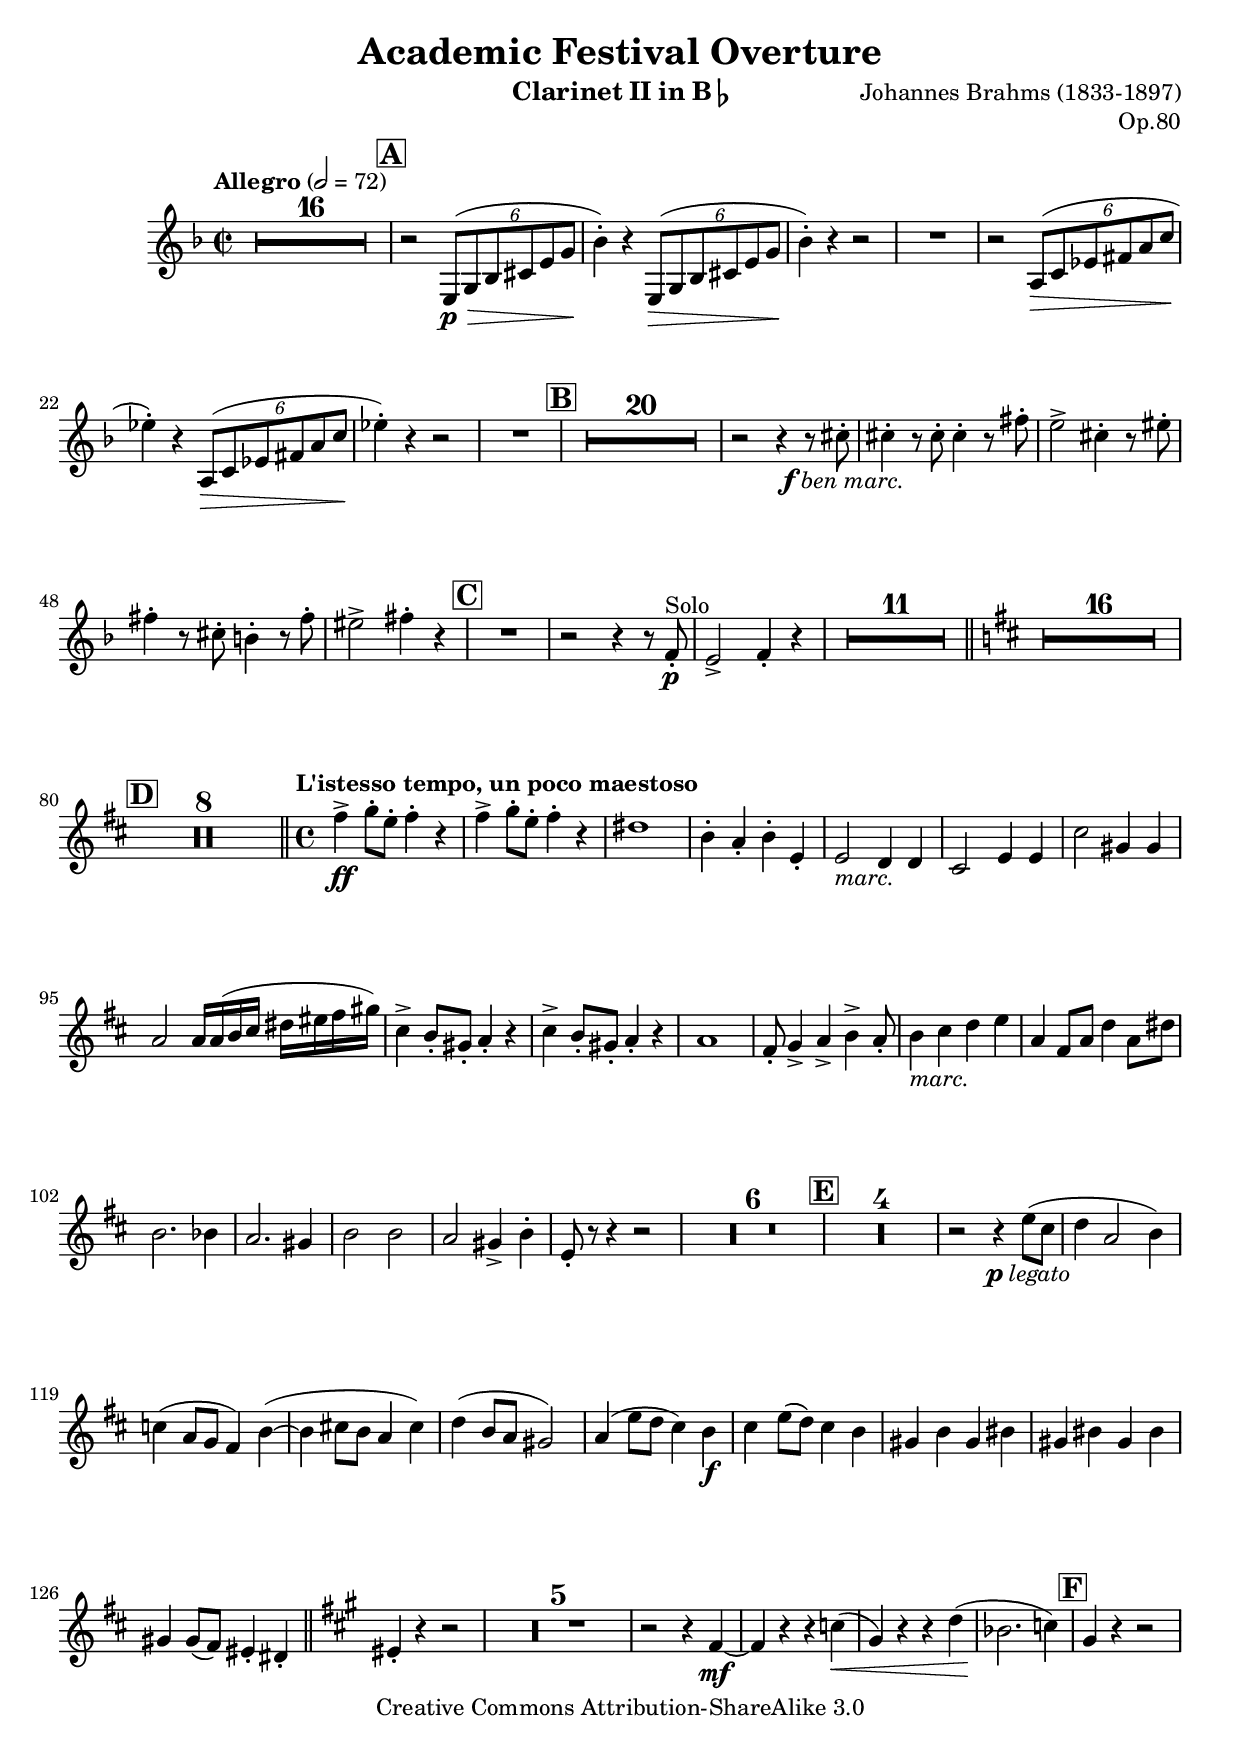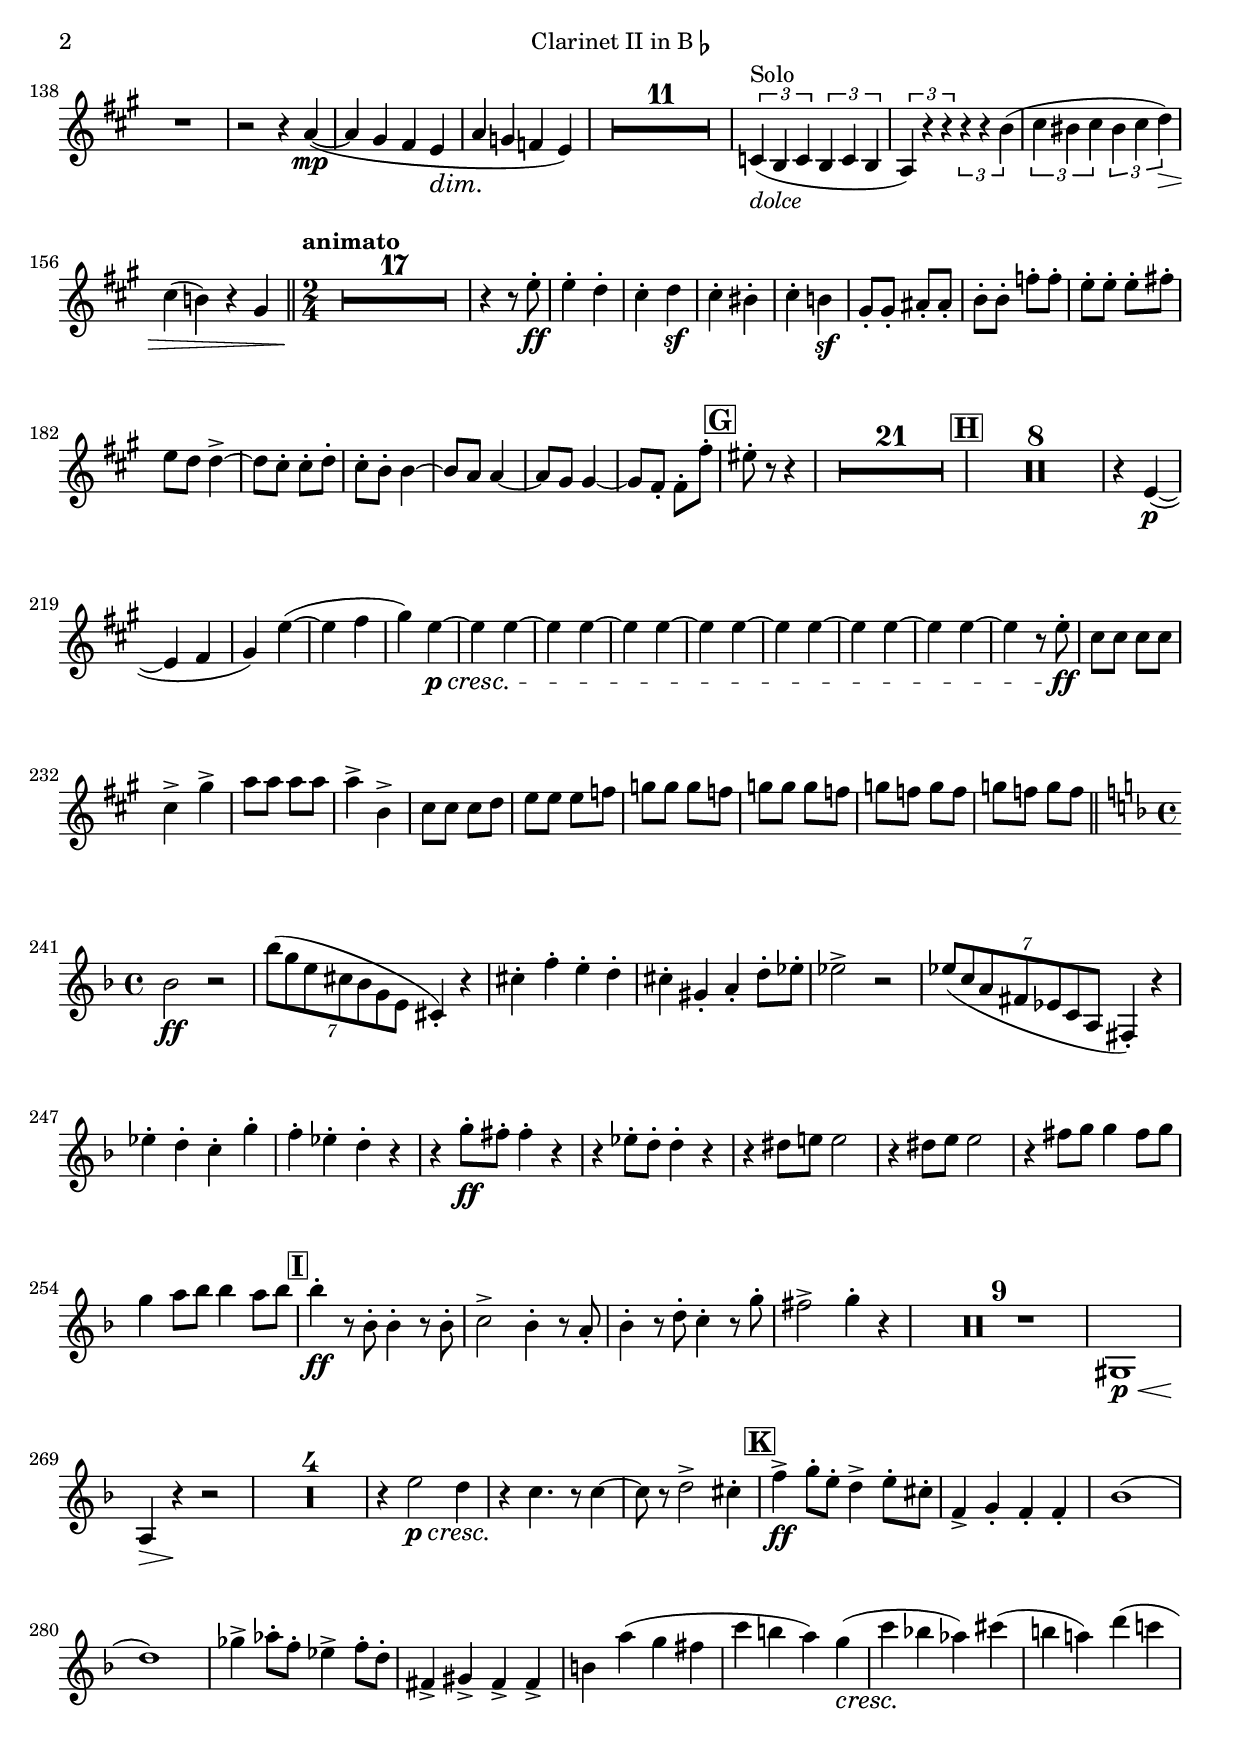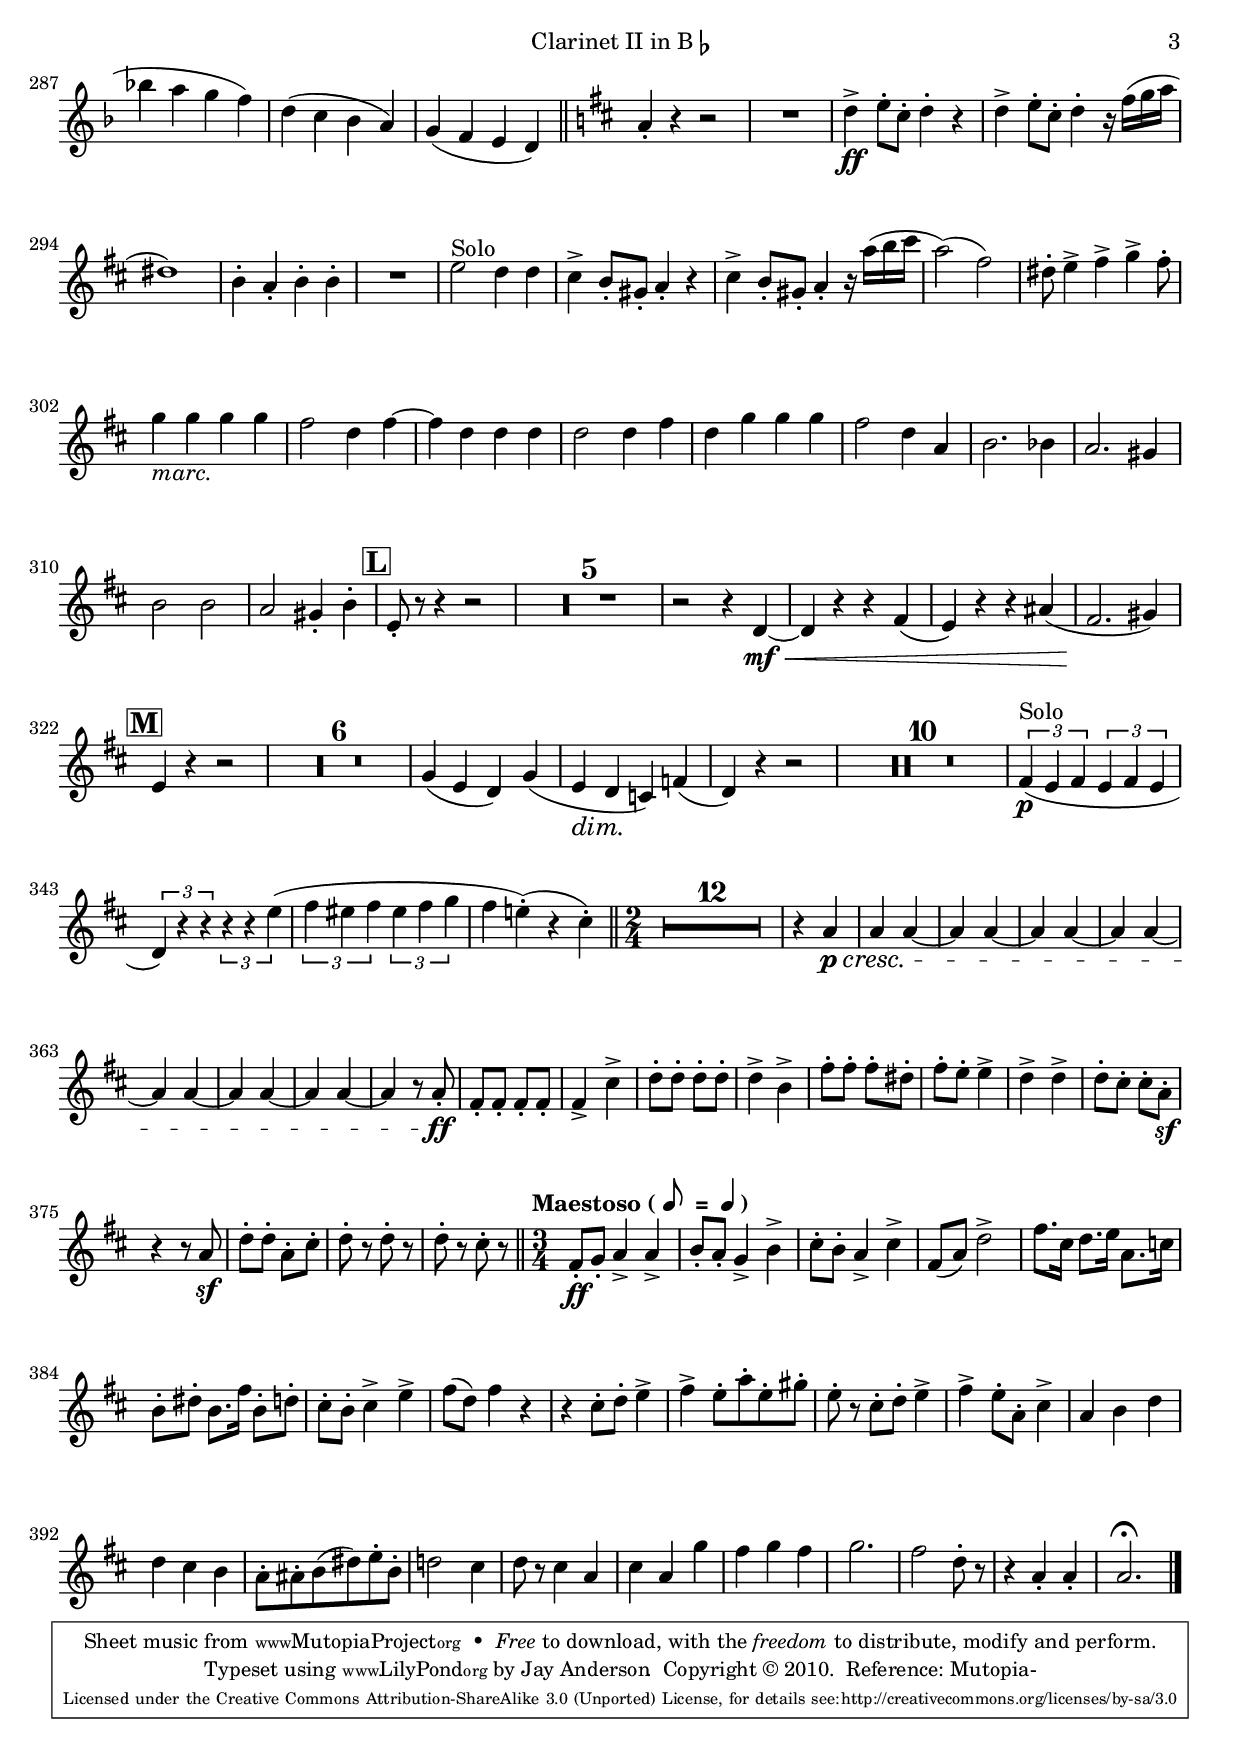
\version "2.13.15"

\include "clarinet2.ily"
\include "defs.ily"

instrument = \markup {Clarinet II in B\flat}

\include "header.ily"

\score
{
  \new Staff
  {
    << \removeWithTag #'score \clarinetTwo \outline >>
  }
}
